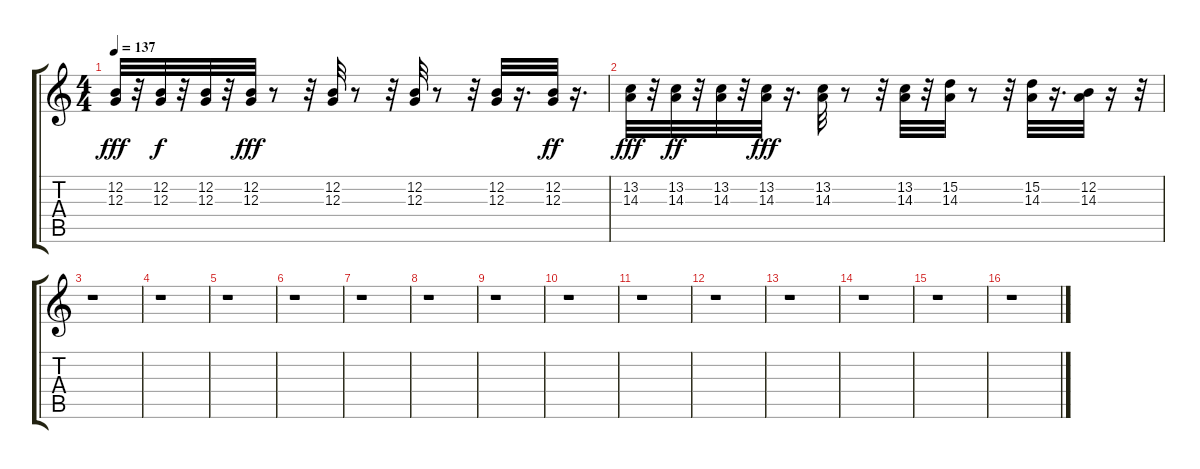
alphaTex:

\track "" {instrument pizzicatostrings}
\staff {score tabs}
\tuning (E4 B3 G3 D3 A2 E2) {hide}
\ts (4 4)
\tempo 137
\clef g2
\ks c
(12.2 12.3).32{dy fff} r.32 (12.2 12.3).32{dy f} r.32 (12.2 12.3).32 r.32 (12.2 12.3).32{dy fff} r.8 r.32 (12.2 12.3).32 r.8 r.32 (12.2 12.3).32 r.8 r.32 (12.2 12.3).32 r.16{d} (12.2 12.3).32{dy ff} r.16{d} |
(13.2 14.3).32{dy fff} r.32 (13.2 14.3).32{dy ff} r.32 (13.2 14.3).32 r.32 (13.2 14.3).32{dy fff} r.16{d} (13.2 14.3).32 r.8 r.32 (13.2 14.3).32 r.32 (15.2 14.3).32 r.8 r.32 (15.2 14.3).32 r.16{d} (12.2 14.3).32 r.16 r.32 |
r.1 |
r.1 |
r.1 |
r.1 |
r.1 |
r.1 |
r.1 |
r.1 |
r.1 |
r.1 |
r.1 |
r.1 |
r.1 |
r.1
